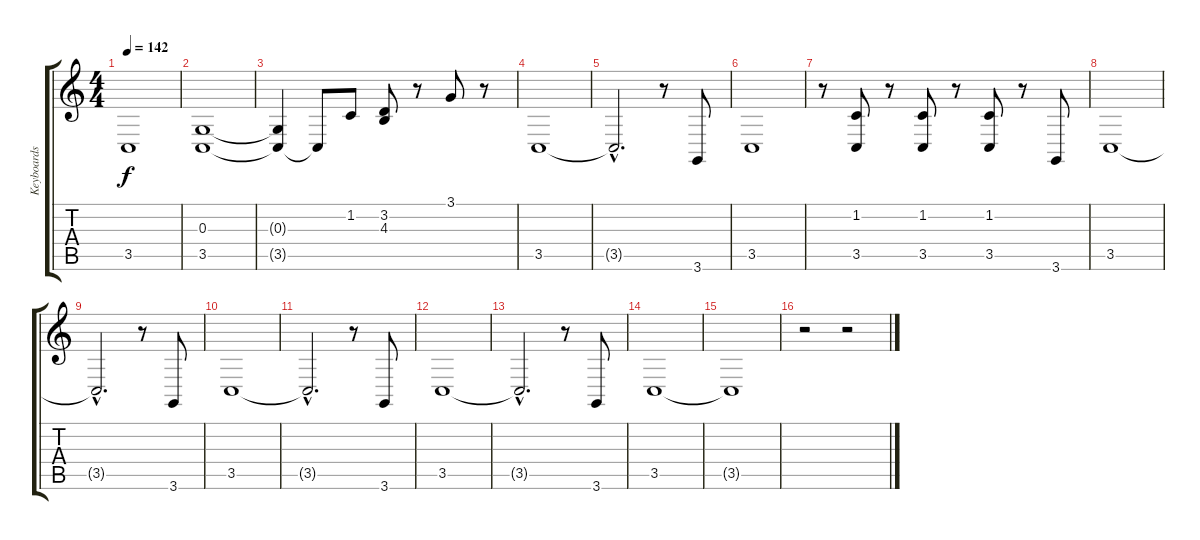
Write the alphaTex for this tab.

\track ("Keyboards (Davies)" "Keyboards ") {instrument pad3polysynth}
\staff {score tabs}
\tuning (E4 B3 G3 D3 A2 E2) {hide}
\ts (4 4)
\tempo 142
\clef g2
\ks c
3.5.1{dy f} |
(0.3 3.5).1 |
(0.3{t} 3.5{t}).4 3.5{t}.8 1.2.8 (3.2 4.3).8 r.8 3.1.8 r.8 |
3.5.1 |
3.5{hac t}.2{d} r.8 3.6.8 |
3.5.1 |
r.8 (1.2 3.5).8 r.8 (1.2 3.5).8 r.8 (1.2 3.5).8 r.8 3.6.8 |
3.5.1 |
3.5{hac t}.2{d} r.8 3.6.8 |
3.5.1 |
3.5{hac t}.2{d} r.8 3.6.8 |
3.5.1 |
3.5{hac t}.2{d} r.8 3.6.8 |
3.5.1 |
3.5{t}.1 |
r.2 r.2
